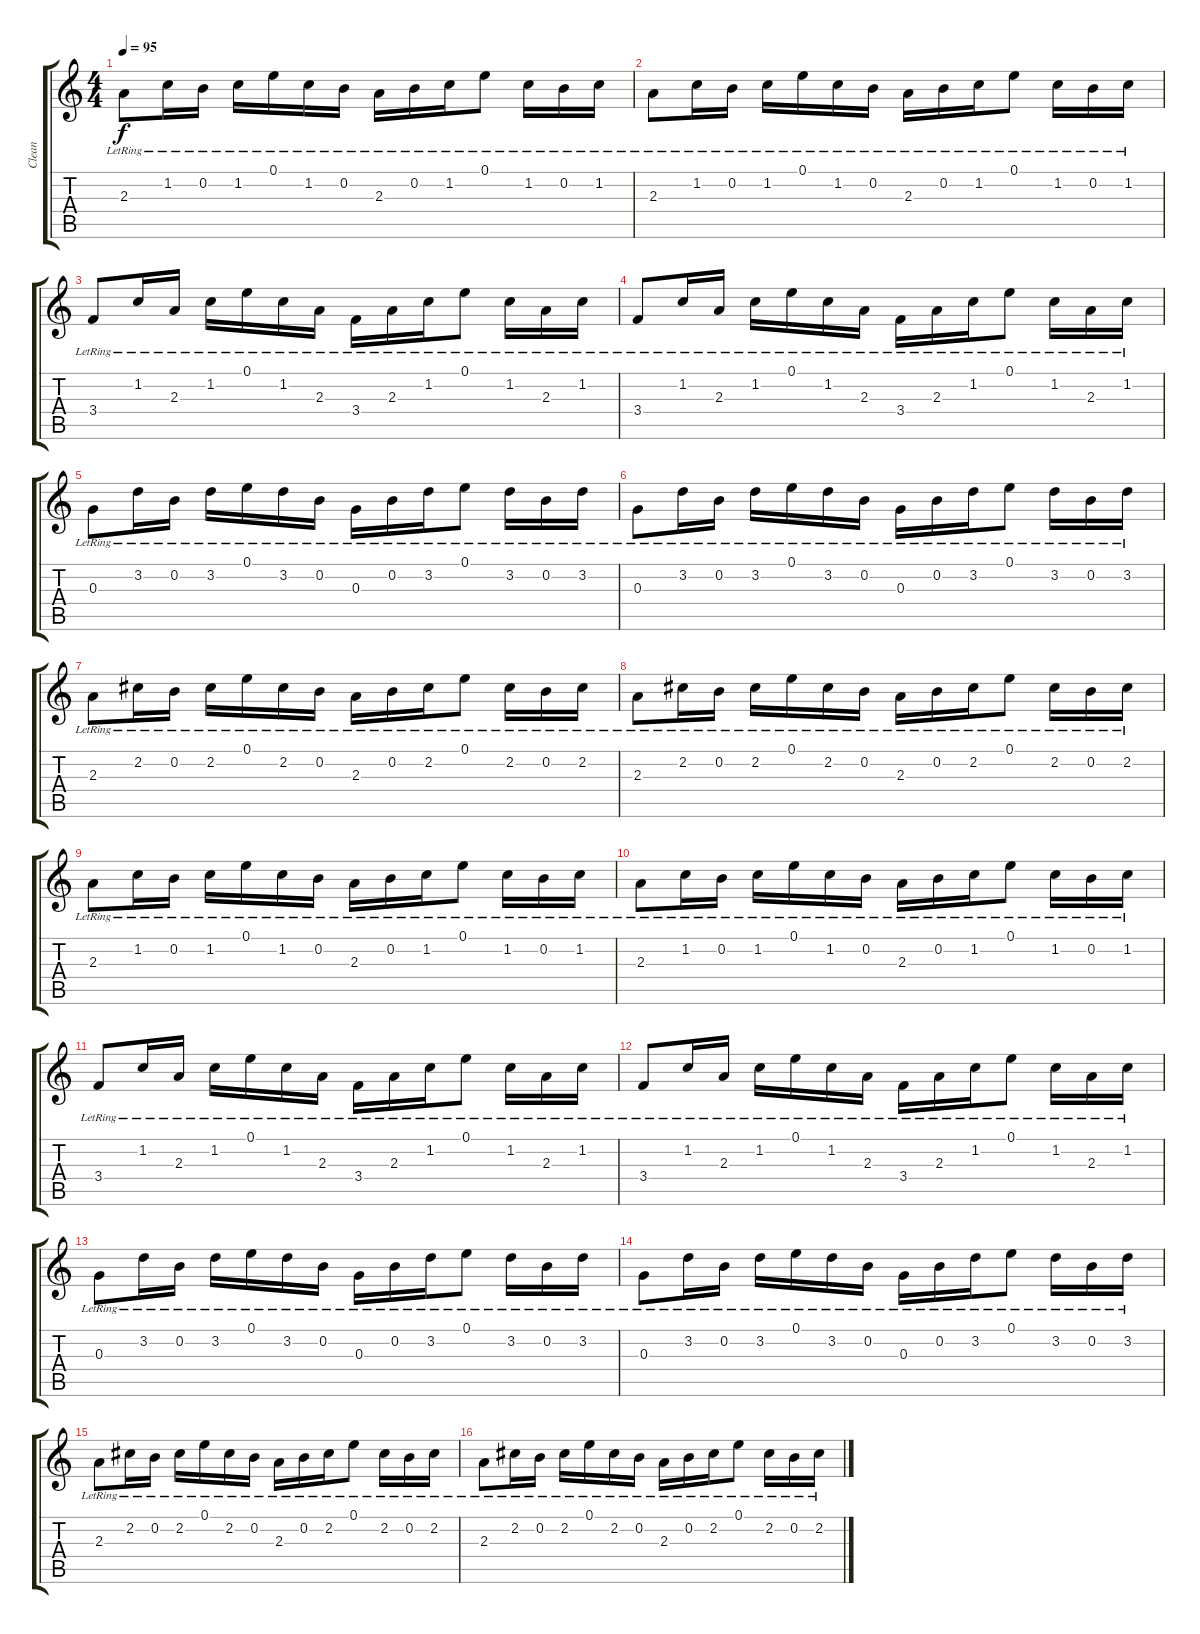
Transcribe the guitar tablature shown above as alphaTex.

\track ("Clean" "Clean") {instrument acousticguitarsteel}
\staff {score tabs}
\tuning (E4 B3 G3 D3 A2 E2) {hide}
\ts (4 4)
\tempo 95
\clef g2
\ks c
2.3{lr}.8{dy f instrument acousticguitarsteel} 1.2{lr}.16 0.2{lr}.16 1.2{lr}.16 0.1{lr}.16 1.2{lr}.16 0.2{lr}.16 2.3{lr}.16 0.2{lr}.16 1.2{lr}.16 0.1{lr}.8 1.2{lr}.16 0.2{lr}.16 1.2{lr}.16 |
2.3{lr}.8 1.2{lr}.16 0.2{lr}.16 1.2{lr}.16 0.1{lr}.16 1.2{lr}.16 0.2{lr}.16 2.3{lr}.16 0.2{lr}.16 1.2{lr}.16 0.1{lr}.8 1.2{lr}.16 0.2{lr}.16 1.2{lr}.16 |
3.4{lr}.8 1.2{lr}.16 2.3{lr}.16 1.2{lr}.16 0.1{lr}.16 1.2{lr}.16 2.3{lr}.16 3.4{lr}.16 2.3{lr}.16 1.2{lr}.16 0.1{lr}.8 1.2{lr}.16 2.3{lr}.16 1.2{lr}.16 |
3.4{lr}.8 1.2{lr}.16 2.3{lr}.16 1.2{lr}.16 0.1{lr}.16 1.2{lr}.16 2.3{lr}.16 3.4{lr}.16 2.3{lr}.16 1.2{lr}.16 0.1{lr}.8 1.2{lr}.16 2.3{lr}.16 1.2{lr}.16 |
0.3{lr}.8 3.2{lr}.16 0.2{lr}.16 3.2{lr}.16 0.1{lr}.16 3.2{lr}.16 0.2{lr}.16 0.3{lr}.16 0.2{lr}.16 3.2{lr}.16 0.1{lr}.8 3.2{lr}.16 0.2{lr}.16 3.2{lr}.16 |
0.3{lr}.8 3.2{lr}.16 0.2{lr}.16 3.2{lr}.16 0.1{lr}.16 3.2{lr}.16 0.2{lr}.16 0.3{lr}.16 0.2{lr}.16 3.2{lr}.16 0.1{lr}.8 3.2{lr}.16 0.2{lr}.16 3.2{lr}.16 |
2.3{lr}.8 2.2{lr}.16 0.2{lr}.16 2.2{lr}.16 0.1{lr}.16 2.2{lr}.16 0.2{lr}.16 2.3{lr}.16 0.2{lr}.16 2.2{lr}.16 0.1{lr}.8 2.2{lr}.16 0.2{lr}.16 2.2{lr}.16 |
2.3{lr}.8 2.2{lr}.16 0.2{lr}.16 2.2{lr}.16 0.1{lr}.16 2.2{lr}.16 0.2{lr}.16 2.3{lr}.16 0.2{lr}.16 2.2{lr}.16 0.1{lr}.8 2.2{lr}.16 0.2{lr}.16 2.2{lr}.16 |
2.3{lr}.8 1.2{lr}.16 0.2{lr}.16 1.2{lr}.16 0.1{lr}.16 1.2{lr}.16 0.2{lr}.16 2.3{lr}.16 0.2{lr}.16 1.2{lr}.16 0.1{lr}.8 1.2{lr}.16 0.2{lr}.16 1.2{lr}.16 |
2.3{lr}.8 1.2{lr}.16 0.2{lr}.16 1.2{lr}.16 0.1{lr}.16 1.2{lr}.16 0.2{lr}.16 2.3{lr}.16 0.2{lr}.16 1.2{lr}.16 0.1{lr}.8 1.2{lr}.16 0.2{lr}.16 1.2{lr}.16 |
3.4{lr}.8 1.2{lr}.16 2.3{lr}.16 1.2{lr}.16 0.1{lr}.16 1.2{lr}.16 2.3{lr}.16 3.4{lr}.16 2.3{lr}.16 1.2{lr}.16 0.1{lr}.8 1.2{lr}.16 2.3{lr}.16 1.2{lr}.16 |
3.4{lr}.8 1.2{lr}.16 2.3{lr}.16 1.2{lr}.16 0.1{lr}.16 1.2{lr}.16 2.3{lr}.16 3.4{lr}.16 2.3{lr}.16 1.2{lr}.16 0.1{lr}.8 1.2{lr}.16 2.3{lr}.16 1.2{lr}.16 |
0.3{lr}.8 3.2{lr}.16 0.2{lr}.16 3.2{lr}.16 0.1{lr}.16 3.2{lr}.16 0.2{lr}.16 0.3{lr}.16 0.2{lr}.16 3.2{lr}.16 0.1{lr}.8 3.2{lr}.16 0.2{lr}.16 3.2{lr}.16 |
0.3{lr}.8 3.2{lr}.16 0.2{lr}.16 3.2{lr}.16 0.1{lr}.16 3.2{lr}.16 0.2{lr}.16 0.3{lr}.16 0.2{lr}.16 3.2{lr}.16 0.1{lr}.8 3.2{lr}.16 0.2{lr}.16 3.2{lr}.16 |
2.3{lr}.8 2.2{lr}.16 0.2{lr}.16 2.2{lr}.16 0.1{lr}.16 2.2{lr}.16 0.2{lr}.16 2.3{lr}.16 0.2{lr}.16 2.2{lr}.16 0.1{lr}.8 2.2{lr}.16 0.2{lr}.16 2.2{lr}.16 |
2.3{lr}.8 2.2{lr}.16 0.2{lr}.16 2.2{lr}.16 0.1{lr}.16 2.2{lr}.16 0.2{lr}.16 2.3{lr}.16 0.2{lr}.16 2.2{lr}.16 0.1{lr}.8 2.2{lr}.16 0.2{lr}.16 2.2{lr}.16
